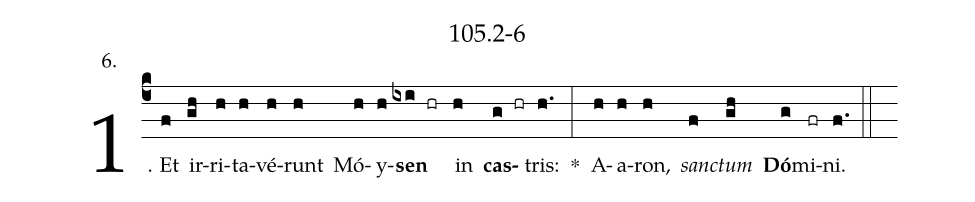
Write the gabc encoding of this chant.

name: 105.2-6;
annotation: 6.;
%%
(c4)1. Et(f) ir(gh)ri(h)ta(h)vé(h)runt(h) Mó(h)y(h)<b>sen</b>(ixi hr) in(h) <b>cas</b>(g hr)tris:(h.) *(:) A(h)a(h)ron,(h) <i>sanc</i>(f)<i>tum</i>(gh) <b>Dó</b>(g)mi(fr)ni.(f.) (::)


%E(h) u(h) o(f) u(gh) a(g) e.(f.) (::)
